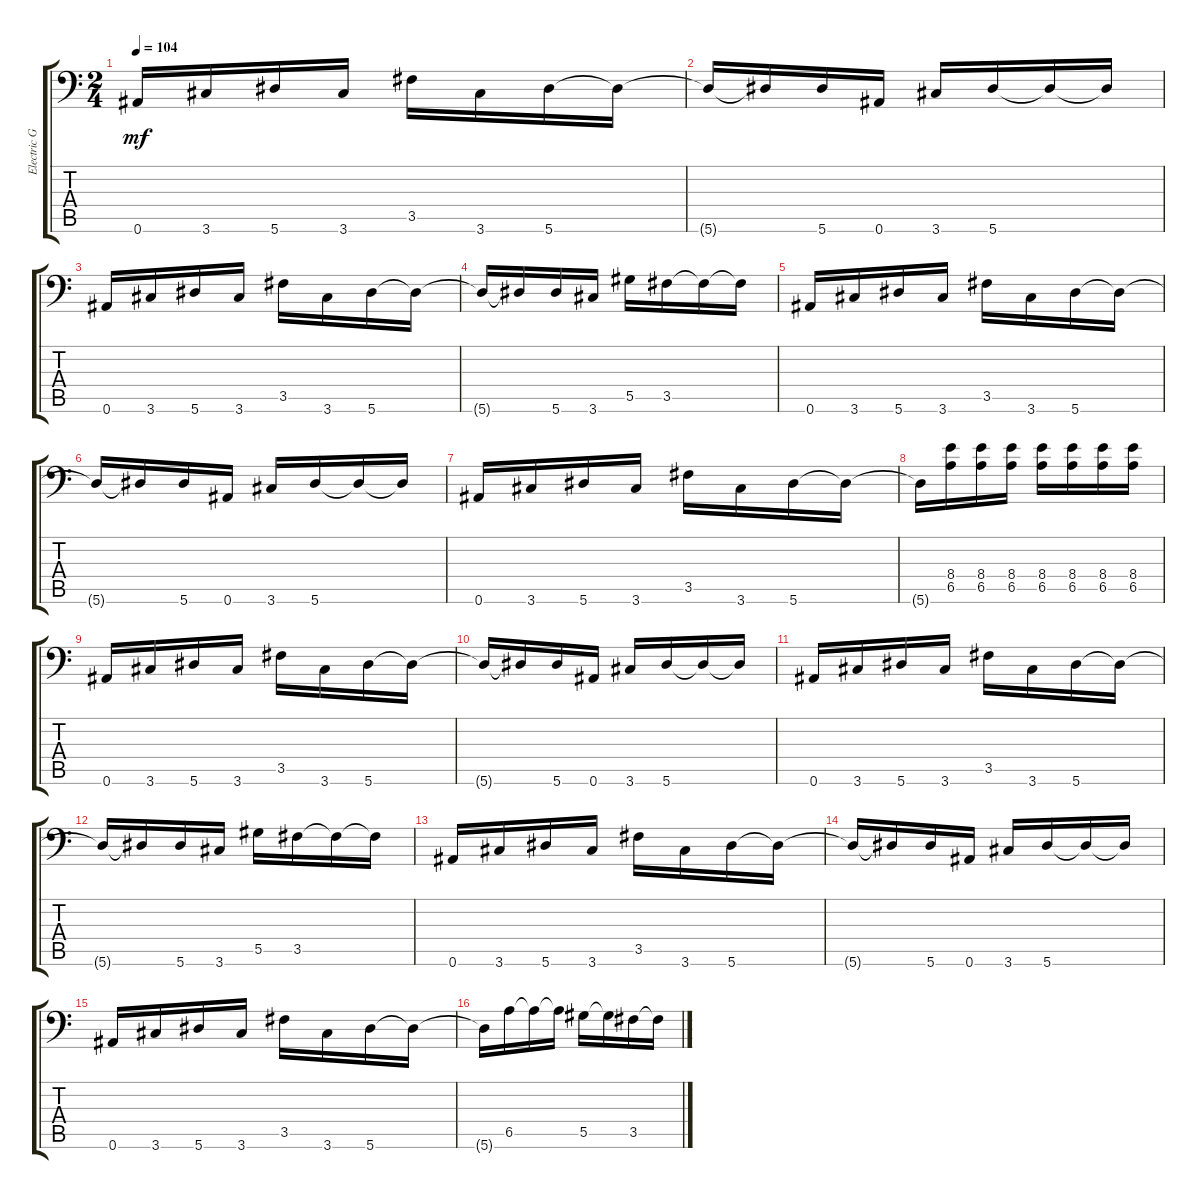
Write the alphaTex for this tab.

\track ("Electric Guitar" "Electric G") {instrument distortionguitar}
\staff {score tabs}
\tuning (Bb3 F3 Db3 Ab2 Eb2 Bb1) {hide}
\ts (2 4)
\tempo 104
\clef f4
\ks c
0.6.16{dy mf instrument distortionguitar} 3.6.16 5.6.16 3.6.16 3.5.16 3.6.16 5.6.16 5.6{t}.16 |
5.6{t}.16 5.6{t}.16 5.6.16 0.6.16 3.6.16 5.6.16 5.6{t}.16 5.6{t}.16 |
0.6.16 3.6.16 5.6.16 3.6.16 3.5.16 3.6.16 5.6.16 5.6{t}.16 |
5.6{t}.16 5.6{t}.16 5.6.16 3.6.16 5.5.16 3.5.16 3.5{t}.16 3.5{t}.16 |
0.6.16 3.6.16 5.6.16 3.6.16 3.5.16 3.6.16 5.6.16 5.6{t}.16 |
5.6{t}.16 5.6{t}.16 5.6.16 0.6.16 3.6.16 5.6.16 5.6{t}.16 5.6{t}.16 |
0.6.16 3.6.16 5.6.16 3.6.16 3.5.16 3.6.16 5.6.16 5.6{t}.16 |
5.6{t}.16 (8.4 6.5).16 (8.4 6.5).16 (8.4 6.5).16 (8.4 6.5).16 (8.4 6.5).16 (8.4 6.5).16 (8.4 6.5).16 |
0.6.16 3.6.16 5.6.16 3.6.16 3.5.16 3.6.16 5.6.16 5.6{t}.16 |
5.6{t}.16 5.6{t}.16 5.6.16 0.6.16 3.6.16 5.6.16 5.6{t}.16 5.6{t}.16 |
0.6.16 3.6.16 5.6.16 3.6.16 3.5.16 3.6.16 5.6.16 5.6{t}.16 |
5.6{t}.16 5.6{t}.16 5.6.16 3.6.16 5.5.16 3.5.16 3.5{t}.16 3.5{t}.16 |
0.6.16 3.6.16 5.6.16 3.6.16 3.5.16 3.6.16 5.6.16 5.6{t}.16 |
5.6{t}.16 5.6{t}.16 5.6.16 0.6.16 3.6.16 5.6.16 5.6{t}.16 5.6{t}.16 |
0.6.16 3.6.16 5.6.16 3.6.16 3.5.16 3.6.16 5.6.16 5.6{t}.16 |
5.6{t}.16 6.5.16 6.5{t}.16 6.5{t}.16 5.5.16 5.5{t}.16 3.5.16 3.5{t}.16
